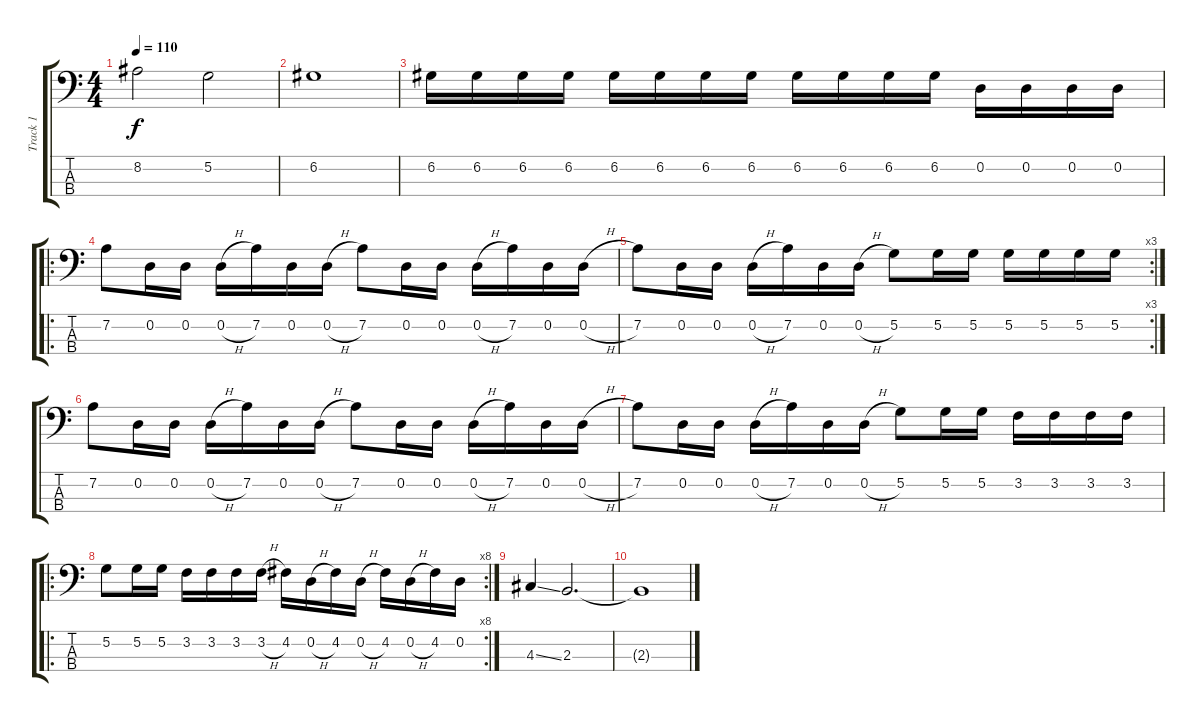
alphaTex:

\track ("Track 1" "Track 1") {instrument electricbassfinger}
\staff {score tabs}
\tuning (G2 D2 A1 E1) {hide}
\ts (4 4)
\tempo 110
\clef f4
\ks c
8.2.2{dy f} 5.2.2 |
6.2.1 |
6.2.16 6.2.16 6.2.16 6.2.16 6.2.16 6.2.16 6.2.16 6.2.16 6.2.16 6.2.16 6.2.16 6.2.16 0.2.16 0.2.16 0.2.16 0.2.16 |
\ro
7.2.8 0.2.16 0.2.16 0.2{h}.16 7.2.16 0.2.16 0.2{h}.16 7.2.8 0.2.16 0.2.16 0.2{h}.16 7.2.16 0.2.16 0.2{h}.16 |
\rc 3
7.2.8 0.2.16 0.2.16 0.2{h}.16 7.2.16 0.2.16 0.2{h}.16 5.2.8 5.2.16 5.2.16 5.2.16 5.2.16 5.2.16 5.2.16 |
7.2.8 0.2.16 0.2.16 0.2{h}.16 7.2.16 0.2.16 0.2{h}.16 7.2.8 0.2.16 0.2.16 0.2{h}.16 7.2.16 0.2.16 0.2{h}.16 |
7.2.8 0.2.16 0.2.16 0.2{h}.16 7.2.16 0.2.16 0.2{h}.16 5.2.8 5.2.16 5.2.16 3.2.16 3.2.16 3.2.16 3.2.16 |
\ro
\rc 8
5.2.8 5.2.16 5.2.16 3.2.16 3.2.16 3.2.16 3.2{h}.16 4.2.16 0.2{h}.16 4.2.16 0.2{h}.16 4.2.16 0.2{h}.16 4.2.16 0.2.16 |
4.3{ss}.4 2.3.2{d} |
2.3{t}.1
